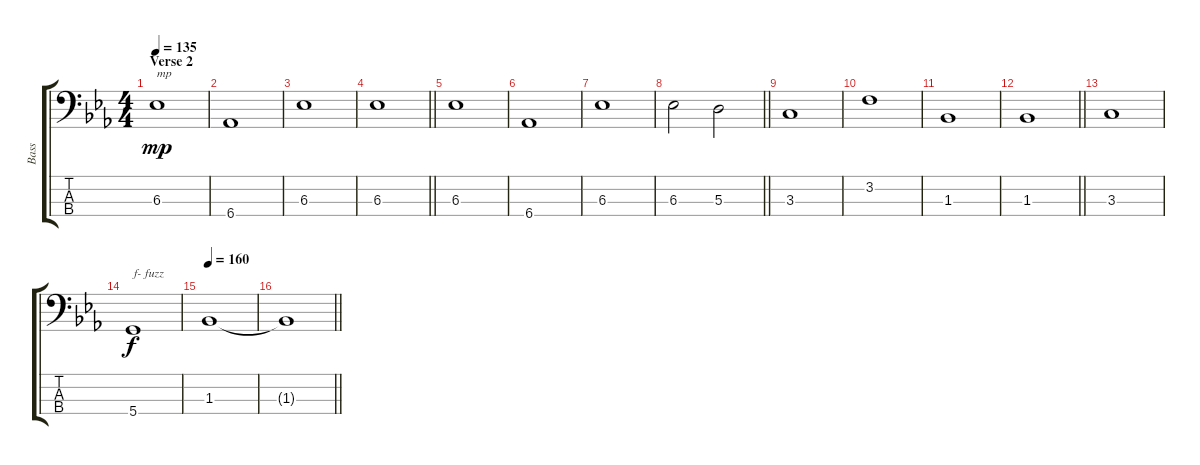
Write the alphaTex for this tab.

\track ("Bass" "Bass") {instrument electricbassfinger}
\staff {score tabs}
\tuning (G2 D2 A1 D1) {hide}
\ts (4 4)
\section ("" "Verse 2")
\tempo 135
\clef f4
\ks eb
6.3.1{txt "mp" dy mp} |
6.4.1 |
6.3.1 |
\barLineRight lightlight
6.3.1 |
\section ("" "")
6.3.1 |
6.4.1 |
6.3.1 |
\barLineRight lightlight
6.3.2 5.3.2 |
\section ("" "")
3.3.1 |
3.2.1 |
1.3.1 |
\barLineRight lightlight
1.3.1 |
\section ("" "")
3.3.1 |
5.4.1{txt "f- fuzz" dy f instrument lead2sawtooth} |
\tempo 160
1.3.1 |
\barLineRight lightlight
1.3{t}.1
